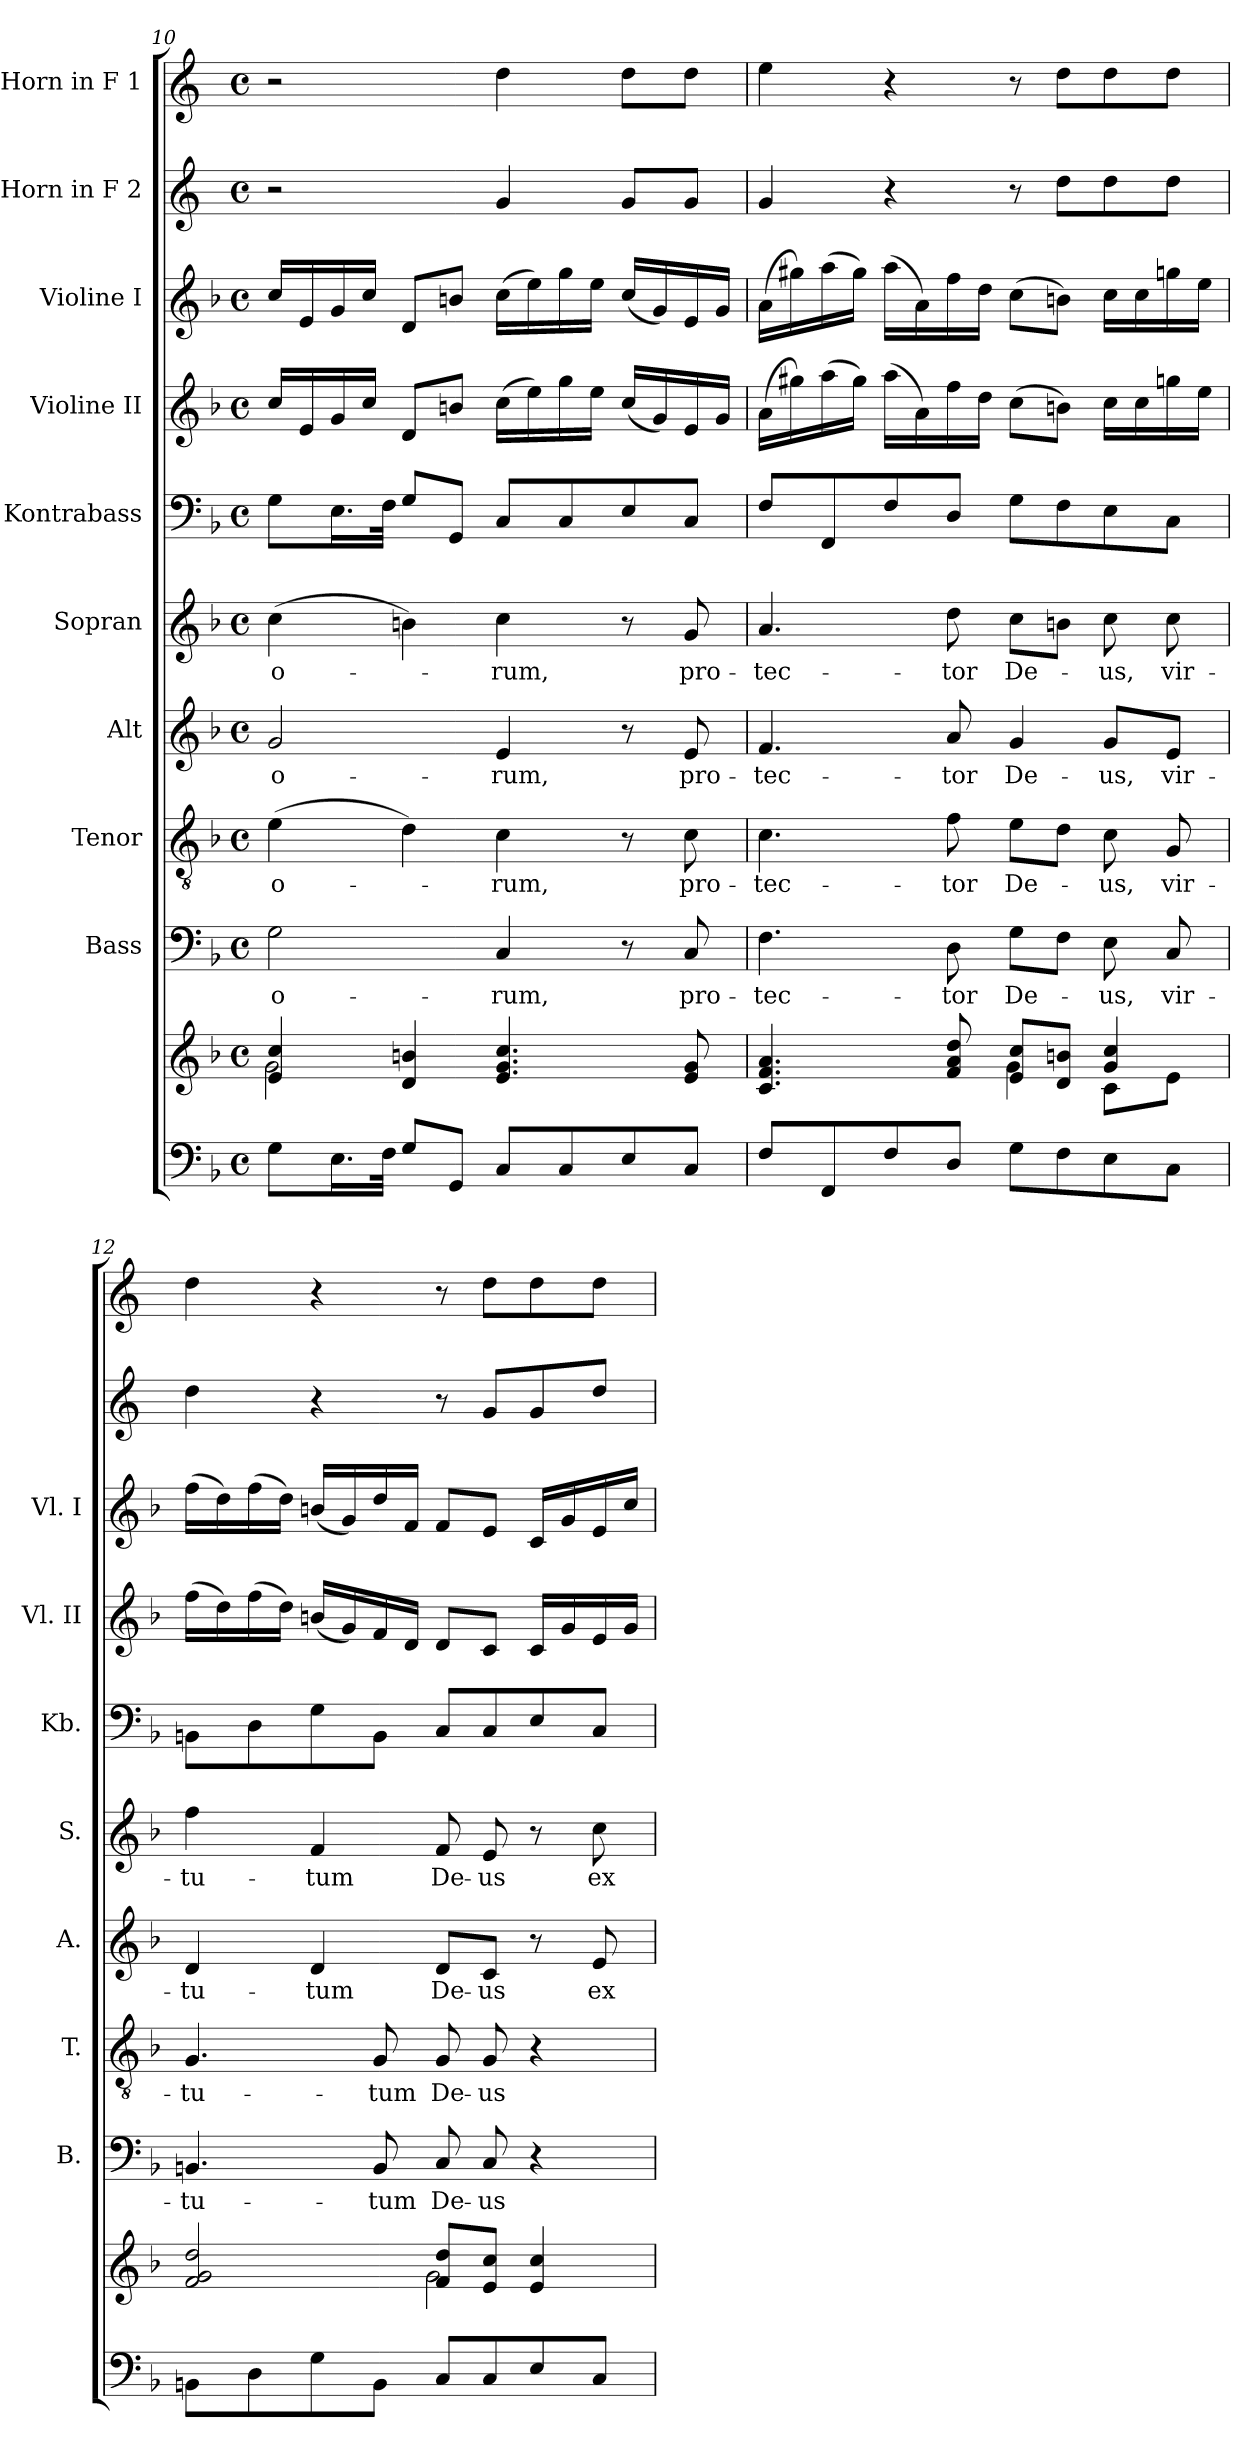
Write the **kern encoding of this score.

**kern	**kern	**kern	**text	**kern	**text	**kern	**text	**kern	**text	**kern	**kern	**kern	**kern	**kern
*part10	*part10	*part9	*part9	*part8	*part8	*part7	*part7	*part6	*part6	*part5	*part4	*part3	*part2	*part1
*staff11	*staff10	*staff9	*staff9	*staff8	*staff8	*staff7	*staff7	*staff6	*staff6	*staff5	*staff4	*staff3	*staff2	*staff1
*	*	*I"Bass	*	*I"Tenor	*	*I"Alt	*	*I"Sopran	*	*I"Kontrabass	*I"Violine II	*I"Violine I	*I"Horn in F 2	*I"Horn in F 1
*	*	*I'B.	*	*I'T.	*	*I'A.	*	*I'S.	*	*I'Kb.	*I'Vl. II	*I'Vl. I	*	*
!!LO:PB:g=z
*clefF4	*clefG2	*clefF4	*	*clefGv2	*	*clefG2	*	*clefG2	*	*clefF4	*clefG2	*clefG2	*clefG2	*clefG2
*	*	*	*	*	*	*	*	*	*	*ITrd7c12	*	*	*ITrd4c7	*ITrd4c7
*k[b-]	*k[b-]	*k[b-]	*	*k[b-]	*	*k[b-]	*	*k[b-]	*	*k[b-]	*k[b-]	*k[b-]	*k[b-]	*k[b-]
*F:	*F:	*F:	*	*F:	*	*F:	*	*F:	*	*F:	*F:	*F:	*F:	*F:
*M4/4	*M4/4	*M4/4	*	*M4/4	*	*M4/4	*	*M4/4	*	*M4/4	*M4/4	*M4/4	*M4/4	*M4/4
*met(c)	*met(c)	*met(c)	*	*met(c)	*	*met(c)	*	*met(c)	*	*met(c)	*met(c)	*met(c)	*met(c)	*met(c)
=10	=10	=10	=10	=10	=10	=10	=10	=10	=10	=10	=10	=10	=10	=10
*	*^	*	*	*	*	*	*	*	*	*	*	*	*	*
!	!	!	!	!LO:LY:b	!	!LO:LY:b	!	!LO:LY:b	!	!LO:LY:b	!	!	!	!	!
8G\L	4e/ 4cc/	2g\	2G\	-o-	(>4e\	-o-	2g/	-o-	(>4cc\	-o-	8GG\L	16cc/LL	16cc/LL	2r	2r
.	.	.	.	.	.	.	.	.	.	.	.	16e/	16e/	.	.
16.E\L	.	.	.	.	.	.	.	.	.	.	16.EE\L	16g/	16g/	.	.
.	.	.	.	.	.	.	.	.	.	.	.	16cc/JJ	16cc/JJ	.	.
32F\JJk	.	.	.	.	.	.	.	.	.	.	32FF\JJk	.	.	.	.
8G/L	4d/ 4bn/	.	.	.	4d\)	.	.	.	4bn\)	.	8GG/L	8d/L	8d/L	.	.
8GG/J	.	.	.	.	.	.	.	.	.	.	8GGG/J	8bn/J	8bn/J	.	.
!	!	!	!	!LO:LY:b	!	!LO:LY:b	!	!LO:LY:b	!	!LO:LY:b	!	!	!	!	!
8C/L	4.e/ 4.g/ 4.cc/	2ryy	4C/	-rum,	4c\	-rum,	4e/	-rum,	4cc\	-rum,	8CC/L	(>16cc\LL	(>16cc\LL	4c/	4g\
.	.	.	.	.	.	.	.	.	.	.	.	16ee\)	16ee\)	.	.
8C/	.	.	.	.	.	.	.	.	.	.	8CC/	16gg\	16gg\	.	.
.	.	.	.	.	.	.	.	.	.	.	.	16ee\JJ	16ee\JJ	.	.
8E/	.	.	8r	.	8r	.	8r	.	8r	.	8EE/	(<16cc/LL	(<16cc/LL	8c/L	8g\L
.	.	.	.	.	.	.	.	.	.	.	.	16g/)	16g/)	.	.
!	!	!	!	!LO:LY:b	!	!LO:LY:b	!	!LO:LY:b	!	!LO:LY:b	!	!	!	!	!
8C/J	8e/ 8g/	.	8C/	pro-	8c\	pro-	8e/	pro-	8g/	pro-	8CC/J	16e/	16e/	8c/J	8g\J
.	.	.	.	.	.	.	.	.	.	.	.	16g/JJ	16g/JJ	.	.
=11	=11	=11	=11	=11	=11	=11	=11	=11	=11	=11	=11	=11	=11	=11	=11
!	!	!	!	!LO:LY:b	!	!LO:LY:b	!	!LO:LY:b	!	!LO:LY:b	!	!	!	!	!
8F/L	4.c/ 4.f/ 4.a/	2ryy	4.F\	-tec-	4.c\	-tec-	4.f/	-tec-	4.a/	-tec-	8FF/L	(>16a\LL	(>16a\LL	4c/	4a\
.	.	.	.	.	.	.	.	.	.	.	.	16gg#X\)	16gg#X\)	.	.
8FF/	.	.	.	.	.	.	.	.	.	.	8FFF/	(>16aa\	(>16aa\	.	.
.	.	.	.	.	.	.	.	.	.	.	.	16gg#\JJ)	16gg#\JJ)	.	.
8F/	.	.	.	.	.	.	.	.	.	.	8FF/	(>16aa\LL	(>16aa\LL	4r	4r
.	.	.	.	.	.	.	.	.	.	.	.	16a\)	16a\)	.	.
!	!	!	!	!LO:LY:b	!	!LO:LY:b	!	!LO:LY:b	!	!LO:LY:b	!	!	!	!	!
8D/J	8f/ 8a/ 8dd/	.	8D\	-tor	8f\	-tor	8a/	-tor	8dd\	-tor	8DD/J	16ff\	16ff\	.	.
.	.	.	.	.	.	.	.	.	.	.	.	16dd\JJ	16dd\JJ	.	.
!	!	!	!	!LO:LY:b	!	!LO:LY:b	!	!LO:LY:b	!	!LO:LY:b	!	!	!	!	!
8G\L	8e/ 8cc/L	4g\	8G\L	De-	8e\L	De-	4g/	De-	8cc\L	De-	8GG\L	(>8cc\L	(>8cc\L	8r	8r
8F\	8d/ 8bn/J	.	8F\J	.	8d\J	.	.	.	8bn\J	.	8FF\	8bn\J)	8bn\J)	8g\L	8g\L
!	!	!	!	!LO:LY:b	!	!LO:LY:b	!	!LO:LY:b	!	!LO:LY:b	!	!	!	!	!
8E\	4g/ 4cc/	8c\L	8E\	-us,	8c\	-us,	8g/L	-us,	8cc\	-us,	8EE\	16cc\LL	16cc\LL	8g\	8g\
.	.	.	.	.	.	.	.	.	.	.	.	16cc\	16cc\	.	.
!	!	!	!	!LO:LY:b	!	!LO:LY:b	!	!LO:LY:b	!	!LO:LY:b	!	!	!	!	!
8C\J	.	8e\J	8C/	vir-	8G/	vir-	8e/J	vir-	8cc\	vir-	8CC\J	16ggn\	16ggn\	8g\J	8g\J
.	.	.	.	.	.	.	.	.	.	.	.	16ee\JJ	16ee\JJ	.	.
=12	=12	=12	=12	=12	=12	=12	=12	=12	=12	=12	=12	=12	=12	=12	=12
!	!	!	!	!LO:LY:b	!	!LO:LY:b	!	!LO:LY:b	!	!LO:LY:b	!	!	!	!	!
8BBn\L	2f/ 2g/ 2dd/	2ryy	4.BBn/	-tu-	4.G/	-tu-	4d/	-tu-	4ff\	-tu-	8BBBn\L	(>16ff\LL	(>16ff\LL	4g\	4g\
.	.	.	.	.	.	.	.	.	.	.	.	16dd\)	16dd\)	.	.
8D\	.	.	.	.	.	.	.	.	.	.	8DD\	(>16ff\	(>16ff\	.	.
.	.	.	.	.	.	.	.	.	.	.	.	16dd\JJ)	16dd\JJ)	.	.
!	!	!	!	!	!	!	!	!LO:LY:b	!	!LO:LY:b	!	!	!	!	!
8G\	.	.	.	.	.	.	4d/	-tum	4f/	-tum	8GG\	(<16bn/LL	(<16bn/LL	4r	4r
.	.	.	.	.	.	.	.	.	.	.	.	16g/)	16g/)	.	.
!	!	!	!	!LO:LY:b	!	!LO:LY:b	!	!	!	!	!	!	!	!	!
8BB\J	.	.	8BB/	-tum	8G/	-tum	.	.	.	.	8BBB\J	16f/	16dd/	.	.
.	.	.	.	.	.	.	.	.	.	.	.	16d/JJ	16f/JJ	.	.
!	!	!	!	!LO:LY:b	!	!LO:LY:b	!	!LO:LY:b	!	!LO:LY:b	!	!	!	!	!
8C/L	8f/ 8dd/L	2g\	8C/	De-	8G/	De-	8d/L	De-	8f/	De-	8CC/L	8d/L	8f/L	8r	8r
!	!	!	!	!LO:LY:b	!	!LO:LY:b	!	!LO:LY:b	!	!LO:LY:b	!	!	!	!	!
8C/	8e/ 8cc/J	.	8C/	-us	8G/	-us	8c/J	-us	8e/	-us	8CC/	8c/J	8e/J	8c/L	8g\L
8E/	4e/ 4cc/	.	4r	.	4r	.	8r	.	8r	.	8EE/	16c/LL	16c/LL	8c/	8g\
.	.	.	.	.	.	.	.	.	.	.	.	16g/	16g/	.	.
!	!	!	!	!	!	!	!	!LO:LY:b	!	!LO:LY:b	!	!	!	!	!
8C/J	.	.	.	.	.	.	8e/	ex-	8cc\	ex-	8CC/J	16e/	16e/	8g/J	8g\J
.	.	.	.	.	.	.	.	.	.	.	.	16g/JJ	16cc/JJ	.	.
*	*v	*v	*	*	*	*	*	*	*	*	*	*	*	*	*
=	=	=	=	=	=	=	=	=	=	=	=	=	=	=
*-	*-	*-	*-	*-	*-	*-	*-	*-	*-	*-	*-	*-	*-	*-
